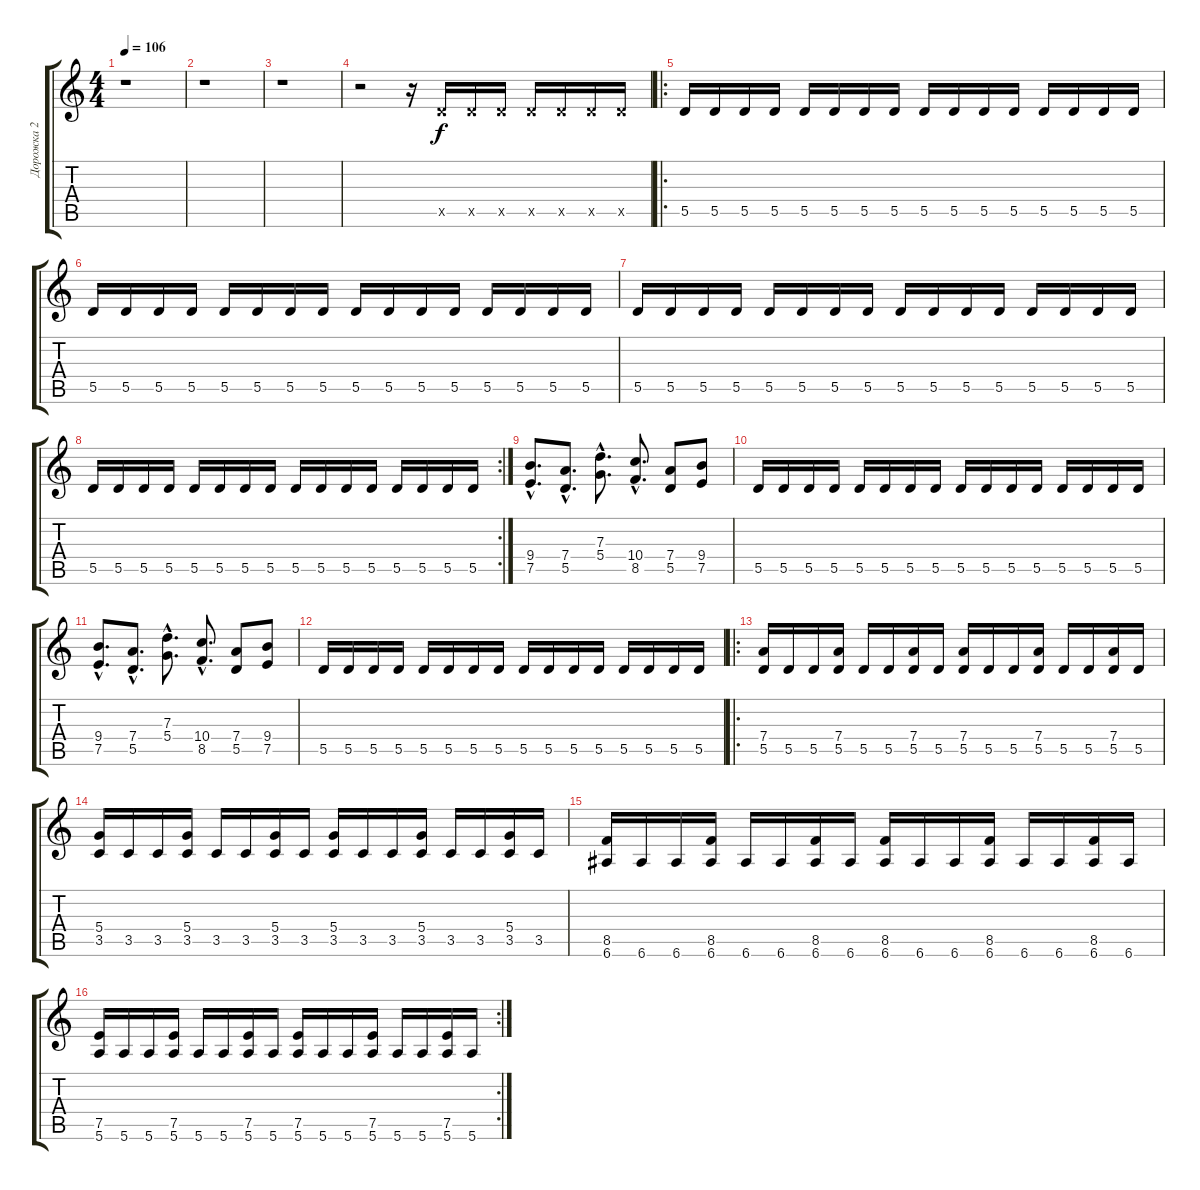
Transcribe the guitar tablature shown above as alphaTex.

\track ("Дорожка 2" "Дорожка 2") {instrument distortionguitar}
\staff {score tabs}
\tuning (E4 B3 G3 D3 A2 E2) {hide}
\ts (4 4)
\tempo 106
\clef g2
\ks c
r.1{dy f instrument acousticguitarsteel} |
r.1 |
r.1 |
r.2 r.16 5.5{x}.16 5.5{x}.16 5.5{x}.16 5.5{x}.16 5.5{x}.16 5.5{x}.16 5.5{x}.16 |
\ro
5.5.16{volume 13} 5.5.16 5.5.16 5.5.16 5.5.16 5.5.16 5.5.16 5.5.16 5.5.16 5.5.16 5.5.16 5.5.16 5.5.16 5.5.16 5.5.16 5.5.16 |
5.5.16 5.5.16 5.5.16 5.5.16 5.5.16 5.5.16 5.5.16 5.5.16 5.5.16 5.5.16 5.5.16 5.5.16 5.5.16 5.5.16 5.5.16 5.5.16 |
5.5.16 5.5.16 5.5.16 5.5.16 5.5.16 5.5.16 5.5.16 5.5.16 5.5.16 5.5.16 5.5.16 5.5.16 5.5.16 5.5.16 5.5.16 5.5.16 |
\rc 2
5.5.16 5.5.16 5.5.16 5.5.16 5.5.16 5.5.16 5.5.16 5.5.16 5.5.16 5.5.16 5.5.16 5.5.16 5.5.16 5.5.16 5.5.16 5.5.16 |
(9.4{hac} 7.5{hac}).8{d} (7.4{hac} 5.5{hac}).8{d} (7.3{hac} 5.4{hac}).8{d} (10.4{hac} 8.5{hac}).8{d} (7.4 5.5).8 (9.4 7.5).8 |
5.5.16 5.5.16 5.5.16 5.5.16 5.5.16 5.5.16 5.5.16 5.5.16 5.5.16 5.5.16 5.5.16 5.5.16 5.5.16 5.5.16 5.5.16 5.5.16 |
(9.4{hac} 7.5{hac}).8{d} (7.4{hac} 5.5{hac}).8{d} (7.3{hac} 5.4{hac}).8{d} (10.4{hac} 8.5{hac}).8{d} (7.4 5.5).8 (9.4 7.5).8 |
5.5.16 5.5.16 5.5.16 5.5.16 5.5.16 5.5.16 5.5.16 5.5.16 5.5.16 5.5.16 5.5.16 5.5.16 5.5.16 5.5.16 5.5.16 5.5.16 |
\ro
(7.4 5.5).16 5.5.16 5.5.16 (7.4 5.5).16 5.5.16 5.5.16 (7.4 5.5).16 5.5.16 (7.4 5.5).16 5.5.16 5.5.16 (7.4 5.5).16 5.5.16 5.5.16 (7.4 5.5).16 5.5.16 |
(5.4 3.5).16 3.5.16 3.5.16 (5.4 3.5).16 3.5.16 3.5.16 (5.4 3.5).16 3.5.16 (5.4 3.5).16 3.5.16 3.5.16 (5.4 3.5).16 3.5.16 3.5.16 (5.4 3.5).16 3.5.16 |
(8.5 6.6).16 6.6.16 6.6.16 (8.5 6.6).16 6.6.16 6.6.16 (8.5 6.6).16 6.6.16 (8.5 6.6).16 6.6.16 6.6.16 (8.5 6.6).16 6.6.16 6.6.16 (8.5 6.6).16 6.6.16 |
\rc 2
(7.5 5.6).16 5.6.16 5.6.16 (7.5 5.6).16 5.6.16 5.6.16 (7.5 5.6).16 5.6.16 (7.5 5.6).16 5.6.16 5.6.16 (7.5 5.6).16 5.6.16 5.6.16 (7.5 5.6).16 5.6.16
